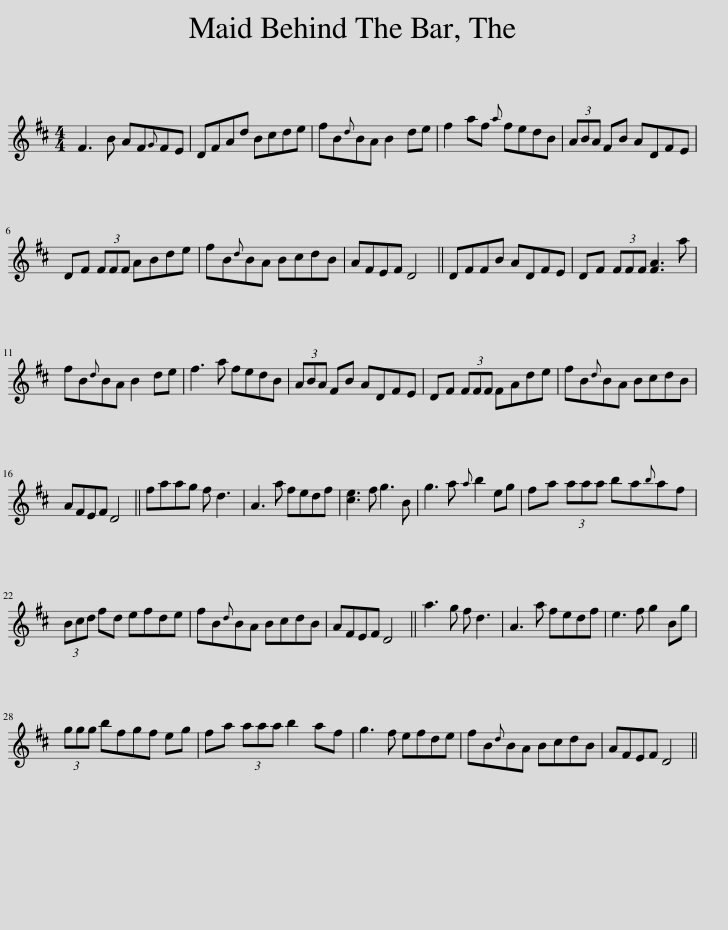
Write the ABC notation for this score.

X:1
L:1/8
M:4/4
I:linebreak $
K:D
V:1 treble
V:1
 F3 B AF{G}FE | DFAd Bcde | fB{d}BA B2 de | f2 af{a} fedB | (3ABA FB ADFE |$ %5
 DF (3FFF ABde | fB{d}BA BcdB | AFEF D4 || DFFB ADFE | DF (3FFF [FA]3 a |$ %10
 fB{d}BA B2 de | f3 a fedB | (3ABA FB ADFE | DF (3FFF FAde | fB{d}BA BcdB |$ %15
 AFEF D4 || faag f d3 | A3 a fedf | [ce]3 f g3 B | g3 a{a} b2 eg | %20
 fa (3aaa ba{b}af |$ (3Bcd fd efde | fB{d}BA BcdB | AFEF D4 || a3 g f d3 | %25
 A3 a fedf | e3 f g2 Bg |$ (3ggg bfgf eg | fa (3aaa b2 af | g3 f efde | %30
 fB{d}BA BcdB | AFEF D4 || %32
